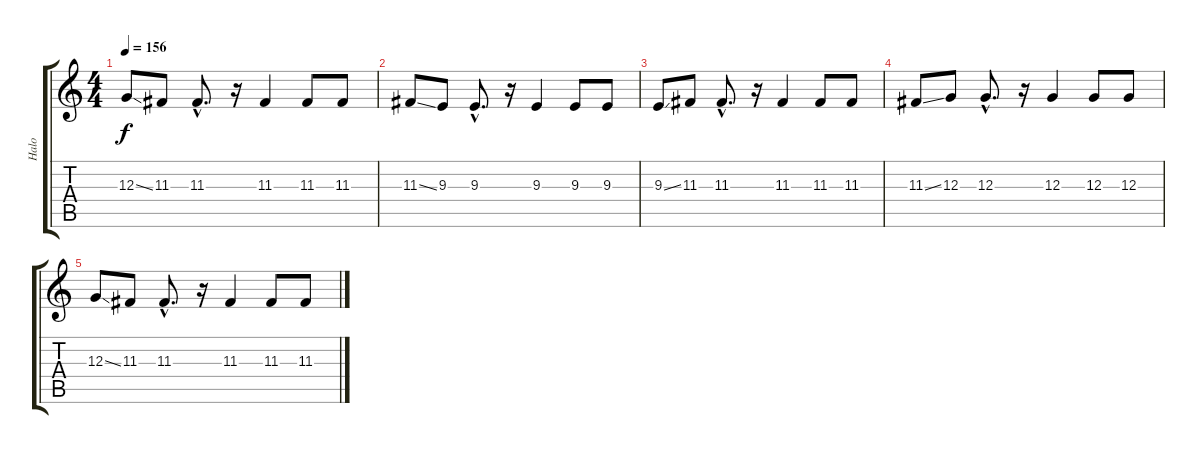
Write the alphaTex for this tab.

\track ("Halo" "Halo") {instrument pad7halo}
\staff {score tabs}
\tuning (E4 B3 G3 D3 A2 E2) {hide}
\ts (4 4)
\tempo 156
\clef g2
\ks c
12.3{ss}.8{dy f} 11.3.8 11.3{hac}.8{d} r.16 11.3.4 11.3.8 11.3.8 |
11.3{ss}.8 9.3.8 9.3{hac}.8{d} r.16 9.3.4 9.3.8 9.3.8 |
9.3{ss}.8 11.3.8 11.3{hac}.8{d} r.16 11.3.4 11.3.8 11.3.8 |
11.3{ss}.8 12.3.8 12.3{hac}.8{d} r.16 12.3.4 12.3.8 12.3.8 |
12.3{ss}.8 11.3.8 11.3{hac}.8{d} r.16 11.3.4 11.3.8 11.3.8
